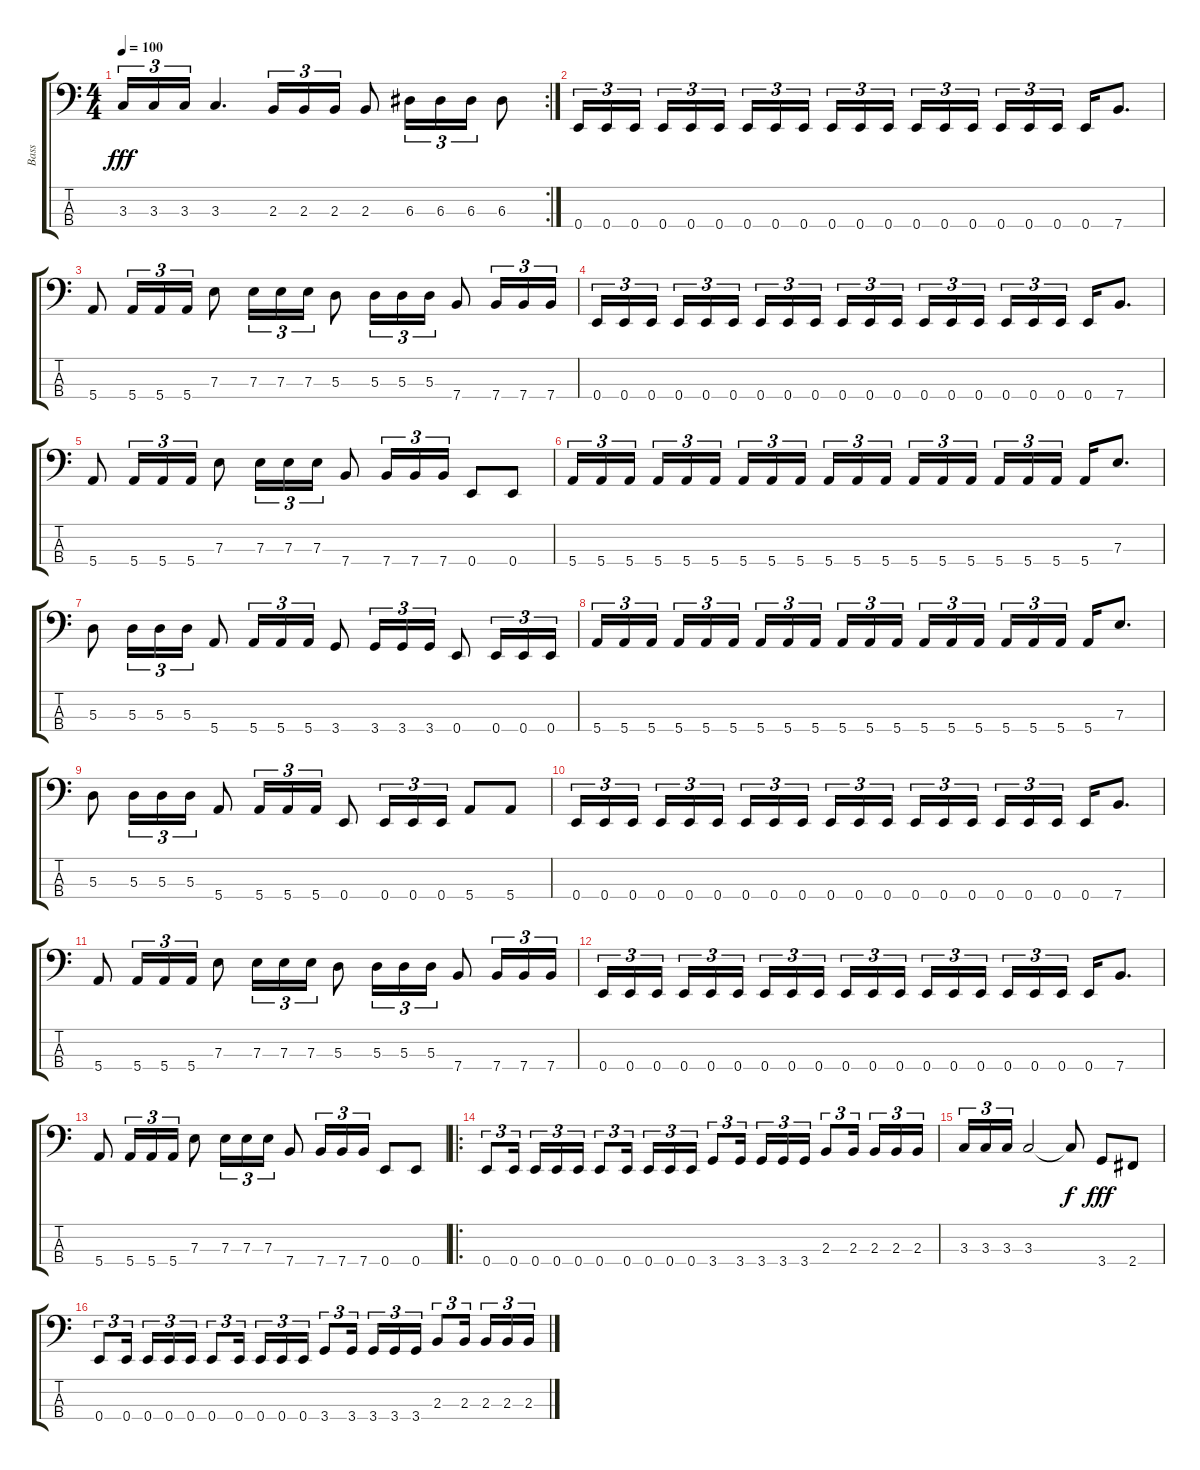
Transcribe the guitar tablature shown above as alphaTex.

\track ("Bass" "Bass") {instrument electricbasspick}
\staff {score tabs}
\tuning (G2 D2 A1 E1) {hide}
\rc 2
\ts (4 4)
\tempo 100
\clef f4
\ks c
3.3.16{tu (3 2) dy fff} 3.3.16{tu (3 2)} 3.3.16{tu (3 2)} 3.3.4{d} 2.3.16{tu (3 2)} 2.3.16{tu (3 2)} 2.3.16{tu (3 2)} 2.3.8 6.3.16{tu (3 2)} 6.3.16{tu (3 2)} 6.3.16{tu (3 2)} 6.3.8 |
0.4.16{tu (3 2)} 0.4.16{tu (3 2)} 0.4.16{tu (3 2)} 0.4.16{tu (3 2)} 0.4.16{tu (3 2)} 0.4.16{tu (3 2)} 0.4.16{tu (3 2)} 0.4.16{tu (3 2)} 0.4.16{tu (3 2)} 0.4.16{tu (3 2)} 0.4.16{tu (3 2)} 0.4.16{tu (3 2)} 0.4.16{tu (3 2)} 0.4.16{tu (3 2)} 0.4.16{tu (3 2)} 0.4.16{tu (3 2)} 0.4.16{tu (3 2)} 0.4.16{tu (3 2)} 0.4.16 7.4.8{d} |
5.4.8 5.4.16{tu (3 2)} 5.4.16{tu (3 2)} 5.4.16{tu (3 2)} 7.3.8 7.3.16{tu (3 2)} 7.3.16{tu (3 2)} 7.3.16{tu (3 2)} 5.3.8 5.3.16{tu (3 2)} 5.3.16{tu (3 2)} 5.3.16{tu (3 2)} 7.4.8 7.4.16{tu (3 2)} 7.4.16{tu (3 2)} 7.4.16{tu (3 2)} |
0.4.16{tu (3 2)} 0.4.16{tu (3 2)} 0.4.16{tu (3 2)} 0.4.16{tu (3 2)} 0.4.16{tu (3 2)} 0.4.16{tu (3 2)} 0.4.16{tu (3 2)} 0.4.16{tu (3 2)} 0.4.16{tu (3 2)} 0.4.16{tu (3 2)} 0.4.16{tu (3 2)} 0.4.16{tu (3 2)} 0.4.16{tu (3 2)} 0.4.16{tu (3 2)} 0.4.16{tu (3 2)} 0.4.16{tu (3 2)} 0.4.16{tu (3 2)} 0.4.16{tu (3 2)} 0.4.16 7.4.8{d} |
5.4.8 5.4.16{tu (3 2)} 5.4.16{tu (3 2)} 5.4.16{tu (3 2)} 7.3.8 7.3.16{tu (3 2)} 7.3.16{tu (3 2)} 7.3.16{tu (3 2)} 7.4.8 7.4.16{tu (3 2)} 7.4.16{tu (3 2)} 7.4.16{tu (3 2)} 0.4.8 0.4.8 |
5.4.16{tu (3 2)} 5.4.16{tu (3 2)} 5.4.16{tu (3 2)} 5.4.16{tu (3 2)} 5.4.16{tu (3 2)} 5.4.16{tu (3 2)} 5.4.16{tu (3 2)} 5.4.16{tu (3 2)} 5.4.16{tu (3 2)} 5.4.16{tu (3 2)} 5.4.16{tu (3 2)} 5.4.16{tu (3 2)} 5.4.16{tu (3 2)} 5.4.16{tu (3 2)} 5.4.16{tu (3 2)} 5.4.16{tu (3 2)} 5.4.16{tu (3 2)} 5.4.16{tu (3 2)} 5.4.16 7.3.8{d} |
5.3.8 5.3.16{tu (3 2)} 5.3.16{tu (3 2)} 5.3.16{tu (3 2)} 5.4.8 5.4.16{tu (3 2)} 5.4.16{tu (3 2)} 5.4.16{tu (3 2)} 3.4.8 3.4.16{tu (3 2)} 3.4.16{tu (3 2)} 3.4.16{tu (3 2)} 0.4.8 0.4.16{tu (3 2)} 0.4.16{tu (3 2)} 0.4.16{tu (3 2)} |
5.4.16{tu (3 2)} 5.4.16{tu (3 2)} 5.4.16{tu (3 2)} 5.4.16{tu (3 2)} 5.4.16{tu (3 2)} 5.4.16{tu (3 2)} 5.4.16{tu (3 2)} 5.4.16{tu (3 2)} 5.4.16{tu (3 2)} 5.4.16{tu (3 2)} 5.4.16{tu (3 2)} 5.4.16{tu (3 2)} 5.4.16{tu (3 2)} 5.4.16{tu (3 2)} 5.4.16{tu (3 2)} 5.4.16{tu (3 2)} 5.4.16{tu (3 2)} 5.4.16{tu (3 2)} 5.4.16 7.3.8{d} |
5.3.8 5.3.16{tu (3 2)} 5.3.16{tu (3 2)} 5.3.16{tu (3 2)} 5.4.8 5.4.16{tu (3 2)} 5.4.16{tu (3 2)} 5.4.16{tu (3 2)} 0.4.8 0.4.16{tu (3 2)} 0.4.16{tu (3 2)} 0.4.16{tu (3 2)} 5.4.8 5.4.8 |
0.4.16{tu (3 2)} 0.4.16{tu (3 2)} 0.4.16{tu (3 2)} 0.4.16{tu (3 2)} 0.4.16{tu (3 2)} 0.4.16{tu (3 2)} 0.4.16{tu (3 2)} 0.4.16{tu (3 2)} 0.4.16{tu (3 2)} 0.4.16{tu (3 2)} 0.4.16{tu (3 2)} 0.4.16{tu (3 2)} 0.4.16{tu (3 2)} 0.4.16{tu (3 2)} 0.4.16{tu (3 2)} 0.4.16{tu (3 2)} 0.4.16{tu (3 2)} 0.4.16{tu (3 2)} 0.4.16 7.4.8{d} |
5.4.8 5.4.16{tu (3 2)} 5.4.16{tu (3 2)} 5.4.16{tu (3 2)} 7.3.8 7.3.16{tu (3 2)} 7.3.16{tu (3 2)} 7.3.16{tu (3 2)} 5.3.8 5.3.16{tu (3 2)} 5.3.16{tu (3 2)} 5.3.16{tu (3 2)} 7.4.8 7.4.16{tu (3 2)} 7.4.16{tu (3 2)} 7.4.16{tu (3 2)} |
0.4.16{tu (3 2)} 0.4.16{tu (3 2)} 0.4.16{tu (3 2)} 0.4.16{tu (3 2)} 0.4.16{tu (3 2)} 0.4.16{tu (3 2)} 0.4.16{tu (3 2)} 0.4.16{tu (3 2)} 0.4.16{tu (3 2)} 0.4.16{tu (3 2)} 0.4.16{tu (3 2)} 0.4.16{tu (3 2)} 0.4.16{tu (3 2)} 0.4.16{tu (3 2)} 0.4.16{tu (3 2)} 0.4.16{tu (3 2)} 0.4.16{tu (3 2)} 0.4.16{tu (3 2)} 0.4.16 7.4.8{d} |
5.4.8 5.4.16{tu (3 2)} 5.4.16{tu (3 2)} 5.4.16{tu (3 2)} 7.3.8 7.3.16{tu (3 2)} 7.3.16{tu (3 2)} 7.3.16{tu (3 2)} 7.4.8 7.4.16{tu (3 2)} 7.4.16{tu (3 2)} 7.4.16{tu (3 2)} 0.4.8 0.4.8 |
\ro
0.4.8{tu (3 2)} 0.4.16{tu (3 2)} 0.4.16{tu (3 2)} 0.4.16{tu (3 2)} 0.4.16{tu (3 2)} 0.4.8{tu (3 2)} 0.4.16{tu (3 2)} 0.4.16{tu (3 2)} 0.4.16{tu (3 2)} 0.4.16{tu (3 2)} 3.4.8{tu (3 2)} 3.4.16{tu (3 2)} 3.4.16{tu (3 2)} 3.4.16{tu (3 2)} 3.4.16{tu (3 2)} 2.3.8{tu (3 2)} 2.3.16{tu (3 2)} 2.3.16{tu (3 2)} 2.3.16{tu (3 2)} 2.3.16{tu (3 2)} |
3.3.16{tu (3 2)} 3.3.16{tu (3 2)} 3.3.16{tu (3 2)} 3.3.2 3.3{t}.8{dy f} 3.4.8{dy fff} 2.4.8 |
0.4.8{tu (3 2)} 0.4.16{tu (3 2)} 0.4.16{tu (3 2)} 0.4.16{tu (3 2)} 0.4.16{tu (3 2)} 0.4.8{tu (3 2)} 0.4.16{tu (3 2)} 0.4.16{tu (3 2)} 0.4.16{tu (3 2)} 0.4.16{tu (3 2)} 3.4.8{tu (3 2)} 3.4.16{tu (3 2)} 3.4.16{tu (3 2)} 3.4.16{tu (3 2)} 3.4.16{tu (3 2)} 2.3.8{tu (3 2)} 2.3.16{tu (3 2)} 2.3.16{tu (3 2)} 2.3.16{tu (3 2)} 2.3.16{tu (3 2)}
